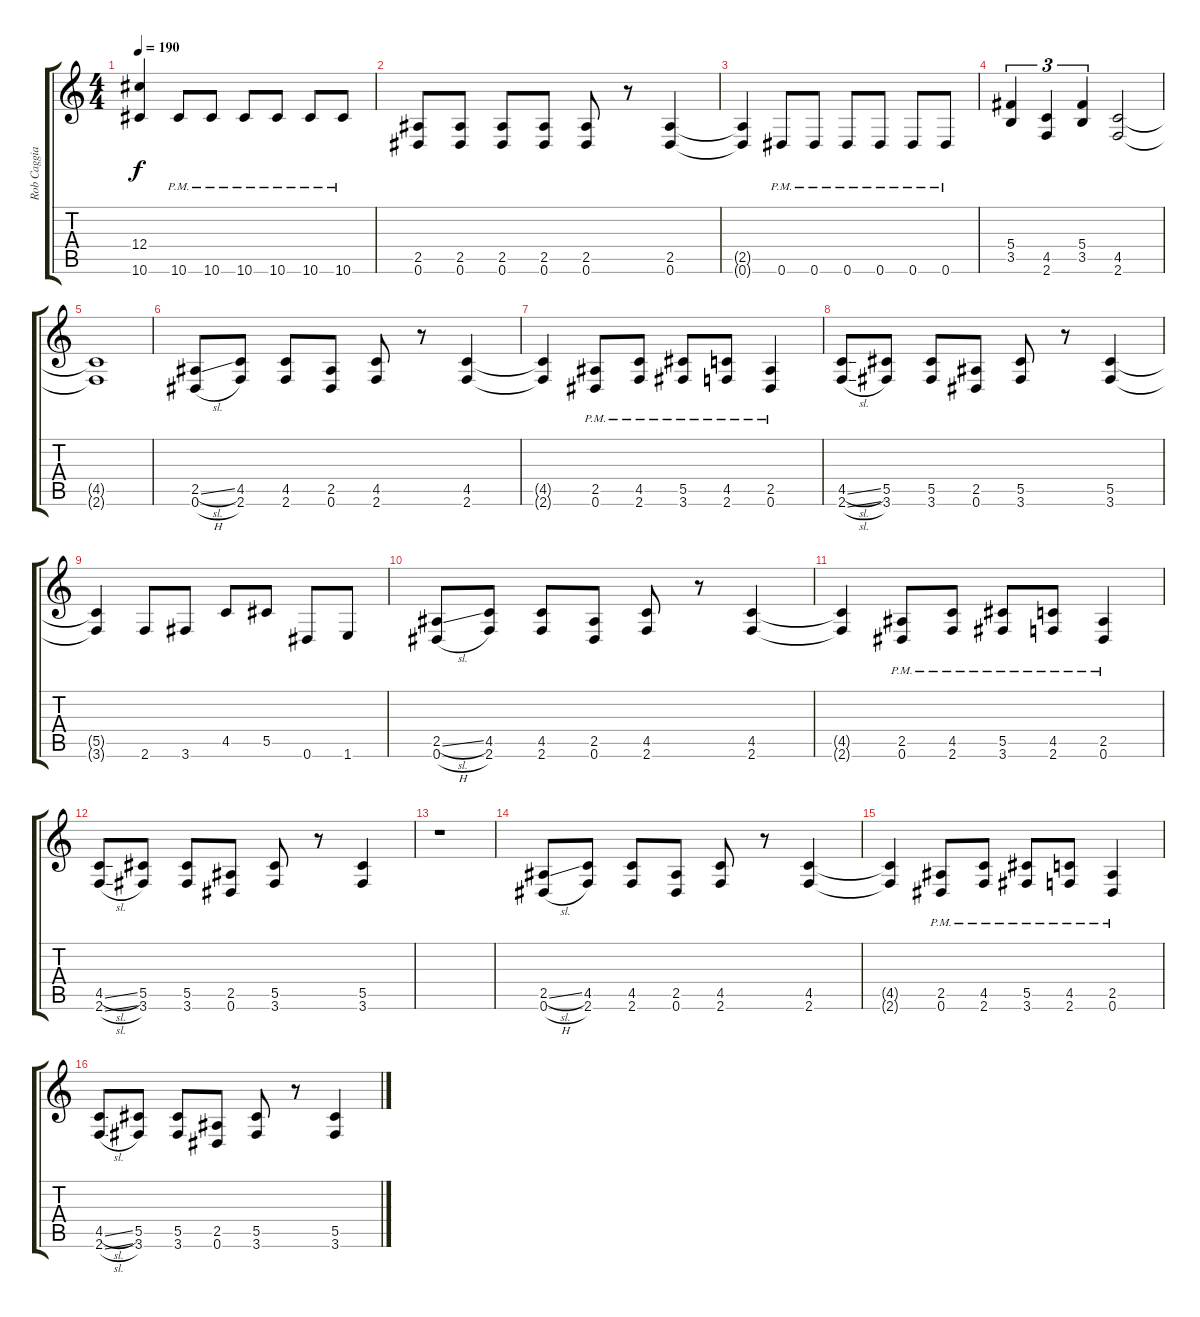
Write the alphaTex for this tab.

\track ("Rob Caggiano" "Rob Caggia") {instrument distortionguitar}
\staff {score tabs}
\tuning (Eb4 Bb3 Gb3 Db3 Ab2 Eb2) {hide}
\ts (4 4)
\tempo 190
\clef g2
\ks c
(12.4{t} 10.6{t}).4{dy f} 10.6{pm}.8 10.6{pm}.8 10.6{pm}.8 10.6{pm}.8 10.6{pm}.8 10.6{pm}.8 |
(2.5 0.6).8 (2.5 0.6).8 (2.5 0.6).8 (2.5 0.6).8 (2.5 0.6).8 r.8 (2.5 0.6).4 |
(2.5{t} 0.6{t}).4 0.6{pm}.8 0.6{pm}.8 0.6{pm}.8 0.6{pm}.8 0.6{pm}.8 0.6{pm}.8 |
(5.4 3.5).4{tu (3 2)} (4.5 2.6).4{tu (3 2)} (5.4 3.5).4{tu (3 2)} (4.5 2.6).2 |
(4.5{t} 2.6{t}).1 |
(2.5{sl} 0.6{h}).8 (4.5 2.6).8 (4.5 2.6).8 (2.5 0.6).8 (4.5 2.6).8 r.8 (4.5 2.6).4 |
(4.5{t} 2.6{t}).4 (2.5{pm} 0.6{pm}).8 (4.5{pm} 2.6{pm}).8 (5.5{pm} 3.6{pm}).8 (4.5{pm} 2.6{pm}).8 (2.5{pm} 0.6{pm}).4 |
(4.5{sl} 2.6{sl}).8 (5.5 3.6).8 (5.5 3.6).8 (2.5 0.6).8 (5.5 3.6).8 r.8 (5.5 3.6).4 |
(5.5{t} 3.6{t}).4 2.6.8 3.6.8 4.5.8 5.5.8 0.6.8 1.6.8 |
(2.5{sl} 0.6{h}).8 (4.5 2.6).8 (4.5 2.6).8 (2.5 0.6).8 (4.5 2.6).8 r.8 (4.5 2.6).4 |
(4.5{t} 2.6{t}).4 (2.5{pm} 0.6{pm}).8 (4.5{pm} 2.6{pm}).8 (5.5{pm} 3.6{pm}).8 (4.5{pm} 2.6{pm}).8 (2.5{pm} 0.6{pm}).4 |
(4.5{sl} 2.6{sl}).8 (5.5 3.6).8 (5.5 3.6).8 (2.5 0.6).8 (5.5 3.6).8 r.8 (5.5 3.6).4 |
r.1 |
(2.5{sl} 0.6{h}).8 (4.5 2.6).8 (4.5 2.6).8 (2.5 0.6).8 (4.5 2.6).8 r.8 (4.5 2.6).4 |
(4.5{t} 2.6{t}).4 (2.5{pm} 0.6{pm}).8 (4.5{pm} 2.6{pm}).8 (5.5{pm} 3.6{pm}).8 (4.5{pm} 2.6{pm}).8 (2.5{pm} 0.6{pm}).4 |
(4.5{sl} 2.6{sl}).8 (5.5 3.6).8 (5.5 3.6).8 (2.5 0.6).8 (5.5 3.6).8 r.8 (5.5 3.6).4
